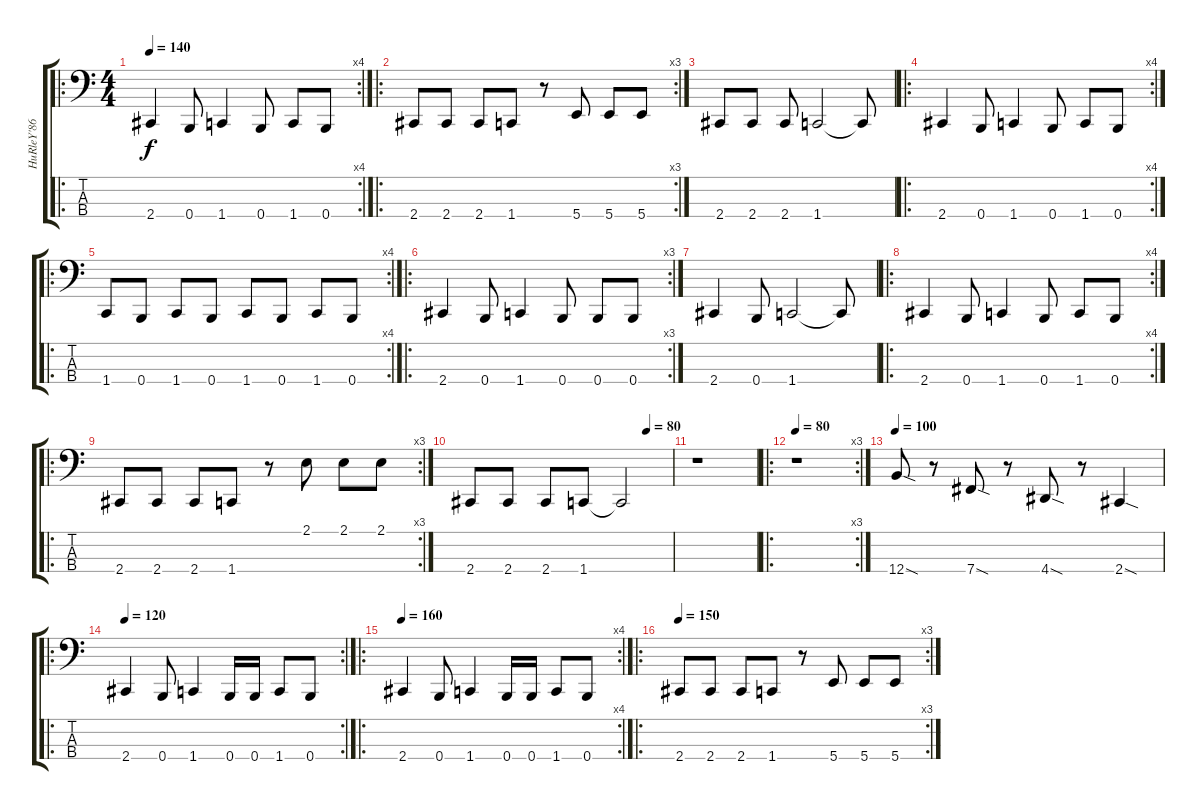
\track ("HuRleY'86" "HuRleY'86") {instrument slapbass2}
\staff {score tabs}
\tuning (D2 A1 E1 B0) {hide}
\ro
\rc 4
\ts (4 4)
\tempo 140
\clef f4
\ks c
2.4.4{dy f} 0.4.8 1.4.4 0.4.8 1.4.8 0.4.8 |
\ro
\rc 3
2.4.8 2.4.8 2.4.8 1.4.8 r.8 5.4.8 5.4.8 5.4.8 |
2.4.8 2.4.8 2.4.8 1.4.2 1.4{t}.8 |
\ro
\rc 4
2.4.4 0.4.8 1.4.4 0.4.8 1.4.8 0.4.8 |
\ro
\rc 4
1.4.8 0.4.8 1.4.8 0.4.8 1.4.8 0.4.8 1.4.8 0.4.8 |
\ro
\rc 3
2.4.4 0.4.8 1.4.4 0.4.8 0.4.8 0.4.8 |
2.4.4 0.4.8 1.4.2 1.4{t}.8 |
\ro
\rc 4
2.4.4 0.4.8 1.4.4 0.4.8 1.4.8 0.4.8 |
\ro
\rc 3
2.4.8 2.4.8 2.4.8 1.4.8 r.8 2.1.8 2.1.8 2.1.8 |
\tempo (80 0.875)
2.4.8 2.4.8 2.4.8 1.4.8 1.4{t}.2 |
r.1 |
\ro
\rc 3
\tempo 80
r.1 |
\tempo 100
12.4{sod}.8 r.8 7.4{sod}.8 r.8 4.4{sod}.8 r.8 2.4{sod}.4 |
\ro
\rc 2
\tempo 120
2.4.4 0.4.8 1.4.4 0.4.16 0.4.16 1.4.8 0.4.8 |
\ro
\rc 4
\tempo 160
2.4.4 0.4.8 1.4.4 0.4.16 0.4.16 1.4.8 0.4.8 |
\ro
\rc 3
\tempo 150
2.4.8 2.4.8 2.4.8 1.4.8 r.8 5.4.8 5.4.8 5.4.8
